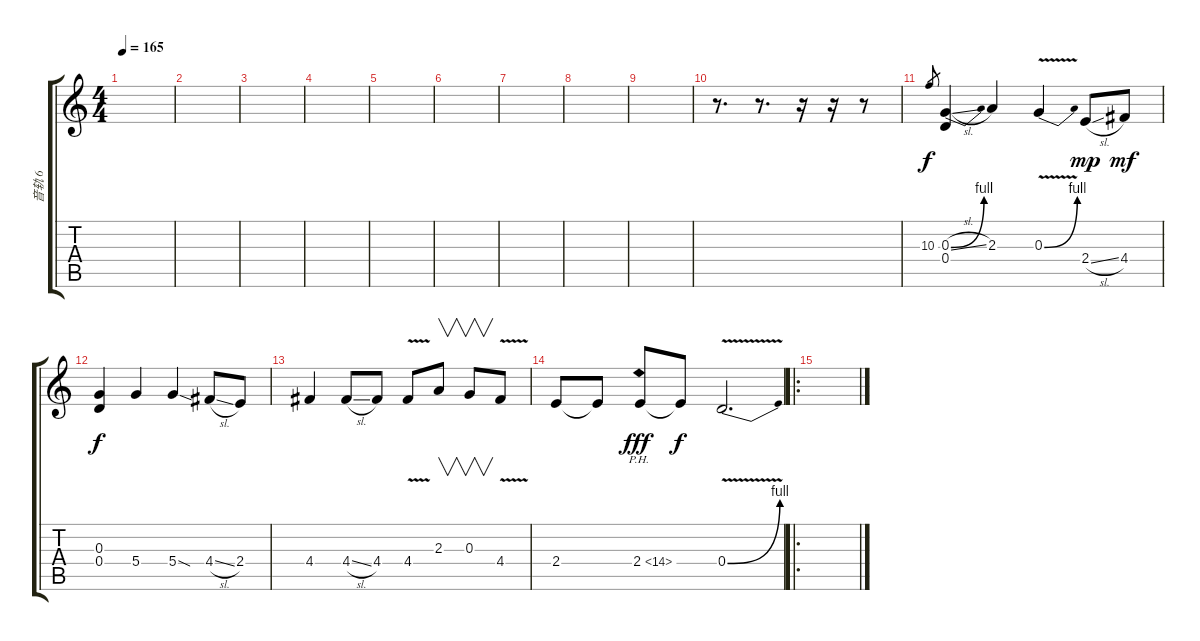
\track ("音轨 6" "音轨 6") {instrument distortionguitar}
\staff {score tabs}
\tuning (E4 B3 G3 D3 A2 E2) {hide}
\ts (4 4)
\tempo 165
\clef g2
\ks c
|
|
|
|
|
|
|
|
|
r.8{d} r.8{d} r.16 r.16 r.8 |
10.3.8{gr} (0.3{be (bend 0 0 60 4) sl} 0.4).4{txt ""} 2.3.4 0.3{be (bend 0 0 60 4) v}.4 2.4{sl}.8{dy mp} 4.4.8{dy mf} |
(0.3 0.4).4{dy f} 5.4.4 5.4{sod}.4 4.4{sl}.8 2.4.8 |
4.4.4 4.4{sl}.8 4.4.8 4.4{v}.8 2.3.8{v} 0.3.8{v} 4.4{v}.8 |
2.4.8 2.4{t}.8 2.4{ph 12}.8{dy fff} 2.4{t}.8{dy f} 0.4{be (bend 0 0 60 4) v}.2{d} |
\ro
